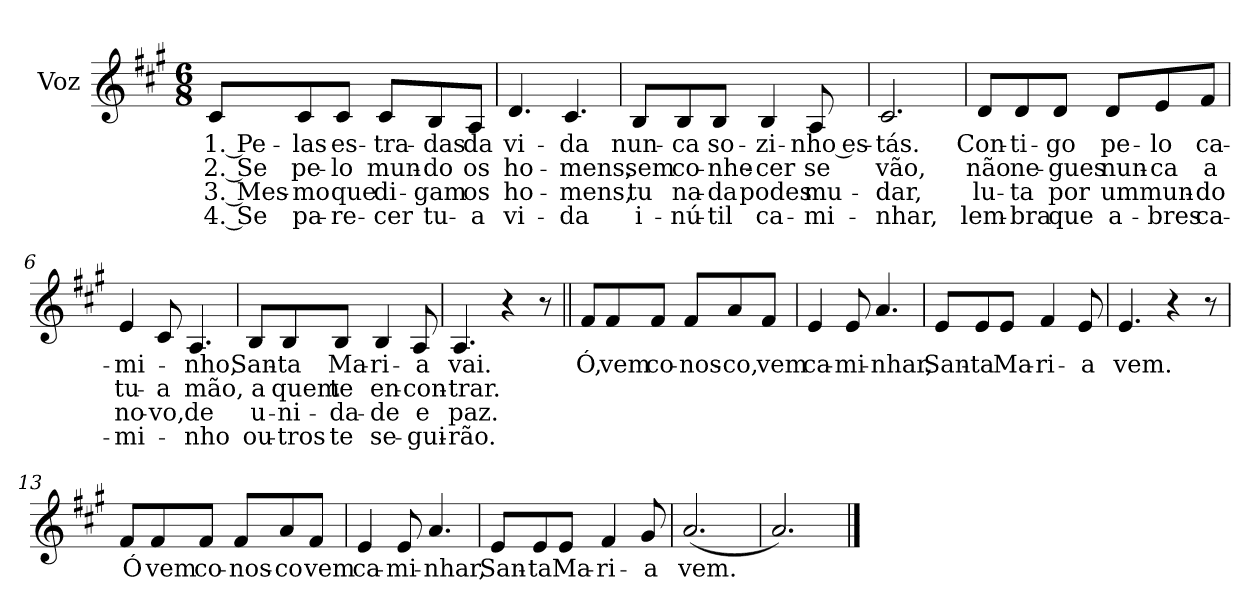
**kern	**text	**text	**text	**text
*part1	*part1	*part1	*part1	*part1
*staff1	*staff1	*staff1	*staff1	*staff1
*I"Voz	*	*	*	*
*I'Vo.	*	*	*	*
*clefG2	*	*	*	*
*k[f#c#g#]	*	*	*	*
*M6/8	*	*	*	*
*MM80	*	*	*	*
=1	=1	=1	=1	=1
!	!LO:LY:b	!LO:LY:b	!LO:LY:b	!LO:LY:b
8c#/L	1. Pe-	2. Se	3. Mes-	4. Se
!	!LO:LY:b	!LO:LY:b	!LO:LY:b	!LO:LY:b
8c#/	-las	pe-	-mo	pa-
!	!LO:LY:b	!LO:LY:b	!LO:LY:b	!LO:LY:b
8c#/J	es-	-lo	que	-re-
!	!LO:LY:b	!LO:LY:b	!LO:LY:b	!LO:LY:b
8c#/L	-tra-	mun-	di-	-cer
!	!LO:LY:b	!LO:LY:b	!LO:LY:b	!LO:LY:b
8B/	-das	-do	-gam	tu-
!	!LO:LY:b	!LO:LY:b	!LO:LY:b	!LO:LY:b
8A/J	da	os	os	-a
=2	=2	=2	=2	=2
!	!LO:LY:b	!LO:LY:b	!LO:LY:b	!LO:LY:b
4.d/	vi-	ho-	ho-	vi-
!	!LO:LY:b	!LO:LY:b	!LO:LY:b	!LO:LY:b
4.c#/	-da	-mens,	-mens,	-da
=3	=3	=3	=3	=3
!	!LO:LY:b	!LO:LY:b	!LO:LY:b	!LO:LY:b
8B/L	nun-	sem	tu	i-
!	!LO:LY:b	!LO:LY:b	!LO:LY:b	!LO:LY:b
8B/	-ca	co-	na-	-nú-
!	!LO:LY:b	!LO:LY:b	!LO:LY:b	!LO:LY:b
8B/J	so-	-nhe-	-da	-til
!	!LO:LY:b	!LO:LY:b	!LO:LY:b	!LO:LY:b
4B/	-zi-	-cer	podes	ca-
!	!LO:LY:b	!LO:LY:b	!LO:LY:b	!LO:LY:b
8A/	-nho es-	se	mu-	-mi-
=4	=4	=4	=4	=4
!	!LO:LY:b	!LO:LY:b	!LO:LY:b	!LO:LY:b
2.c#/	-tás.	vão,	-dar,	-nhar,
!!LO:LB:g=z
=5	=5	=5	=5	=5
!	!LO:LY:b	!LO:LY:b	!LO:LY:b	!LO:LY:b
8d/L	Con-	não	lu-	lem-
!	!LO:LY:b	!LO:LY:b	!LO:LY:b	!LO:LY:b
8d/	-ti-	ne-	-ta	-bra
!	!LO:LY:b	!LO:LY:b	!LO:LY:b	!LO:LY:b
8d/J	-go	-gues	por	que
!	!LO:LY:b	!LO:LY:b	!LO:LY:b	!LO:LY:b
8d/L	pe-	nun-	um	a-
!	!LO:LY:b	!LO:LY:b	!LO:LY:b	!LO:LY:b
8e/	-lo	-ca	mun-	-bres
!	!LO:LY:b	!LO:LY:b	!LO:LY:b	!LO:LY:b
8f#/J	ca-	a	-do	ca-
=6	=6	=6	=6	=6
!	!LO:LY:b	!LO:LY:b	!LO:LY:b	!LO:LY:b
4e/	-mi-	tu-	no-	-mi-
!	!	!LO:LY:b	!LO:LY:b	!
8c#/	.	-a	-vo,	.
!	!LO:LY:b	!LO:LY:b	!LO:LY:b	!LO:LY:b
4.A/	-nho,	mão,	de	-nho
=7	=7	=7	=7	=7
!	!LO:LY:b	!LO:LY:b	!LO:LY:b	!LO:LY:b
8B/L	San-	a	u-	ou-
!	!LO:LY:b	!LO:LY:b	!LO:LY:b	!LO:LY:b
8B/	-ta	quem	-ni-	-tros
!	!LO:LY:b	!LO:LY:b	!LO:LY:b	!LO:LY:b
8B/J	Ma-	te	-da-	te
!	!LO:LY:b	!LO:LY:b	!LO:LY:b	!LO:LY:b
4B/	-ri-	en-	-de	se-
!	!LO:LY:b	!LO:LY:b	!LO:LY:b	!LO:LY:b
8A/	-a	-con-	e	-gui-
=8	=8	=8	=8	=8
!	!LO:LY:b	!LO:LY:b	!LO:LY:b	!LO:LY:b
4.A/	vai.	-trar.	paz.	-rão.
4r	.	.	.	.
8r	.	.	.	.
!!LO:LB:g=z
=9||	=9||	=9||	=9||	=9||
!	!LO:LY:b	!	!	!
8f#/L	Ó,	.	.	.
!	!LO:LY:b	!	!	!
8f#/	vem	.	.	.
!	!LO:LY:b	!	!	!
8f#/J	co-	.	.	.
!	!LO:LY:b	!	!	!
8f#/L	-nos-	.	.	.
!	!LO:LY:b	!	!	!
8a/	-co,	.	.	.
!	!LO:LY:b	!	!	!
8f#/J	vem	.	.	.
=10	=10	=10	=10	=10
!	!LO:LY:b	!	!	!
4e/	ca-	.	.	.
!	!LO:LY:b	!	!	!
8e/	-mi-	.	.	.
!	!LO:LY:b	!	!	!
4.a/	-nhar,	.	.	.
=11	=11	=11	=11	=11
!	!LO:LY:b	!	!	!
8e/L	San-	.	.	.
!	!LO:LY:b	!	!	!
8e/	-ta	.	.	.
!	!LO:LY:b	!	!	!
8e/J	Ma-	.	.	.
!	!LO:LY:b	!	!	!
4f#/	-ri-	.	.	.
!	!LO:LY:b	!	!	!
8e/	-a	.	.	.
=12	=12	=12	=12	=12
!	!LO:LY:b	!	!	!
4.e/	vem.	.	.	.
4r	.	.	.	.
8r	.	.	.	.
!!LO:LB:g=z
=13	=13	=13	=13	=13
!	!LO:LY:b	!	!	!
8f#/L	Ó	.	.	.
!	!LO:LY:b	!	!	!
8f#/	vem	.	.	.
!	!LO:LY:b	!	!	!
8f#/J	co-	.	.	.
!	!LO:LY:b	!	!	!
8f#/L	-nos-	.	.	.
!	!LO:LY:b	!	!	!
8a/	-co	.	.	.
!	!LO:LY:b	!	!	!
8f#/J	vem	.	.	.
=14	=14	=14	=14	=14
!	!LO:LY:b	!	!	!
4e/	ca-	.	.	.
!	!LO:LY:b	!	!	!
8e/	-mi-	.	.	.
!	!LO:LY:b	!	!	!
4.a/	-nhar,	.	.	.
=15	=15	=15	=15	=15
!	!LO:LY:b	!	!	!
8e/L	San-	.	.	.
!	!LO:LY:b	!	!	!
8e/	-ta	.	.	.
!	!LO:LY:b	!	!	!
8e/J	Ma-	.	.	.
!	!LO:LY:b	!	!	!
4f#/	-ri-	.	.	.
!	!LO:LY:b	!	!	!
8g#/	-a	.	.	.
=16	=16	=16	=16	=16
!	!LO:LY:b	!	!	!
(<2.a/	vem.	.	.	.
=17	=17	=17	=17	=17
2.a/)	.	.	.	.
==	==	==	==	==
*-	*-	*-	*-	*-
